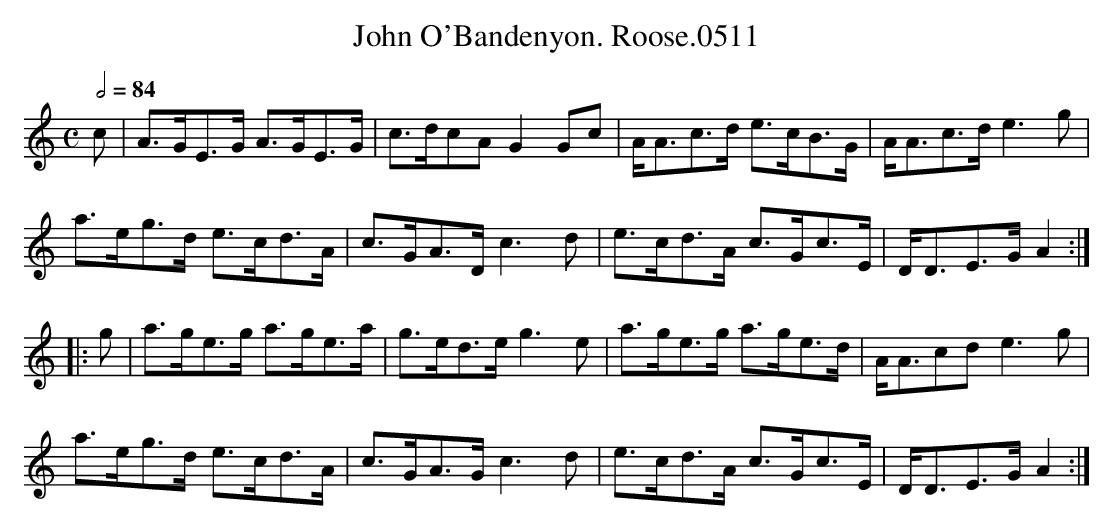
X:1
T:John O'Bandenyon. Roose.0511
M:C
L:1/8
Q:1/2=84
K:C
c|A>GE>G A>GE>G |c>dcA G2Gc |A<Ac>d e>cB>G |A<Ac>d e3g |
a>eg>d e>cd>A |c>GA>D c3d |e>cd>A c>Gc>E |D<DE>GA2:|
|:g|a>ge>g a>ge>a |g>ed>eg3e |a>ge>g a>ge>d |A<Acd e3g |
a>eg>d e>cd>A |c>GA>Gc3d |e>cd>A c>Gc>E |D<DE>GA2:|
